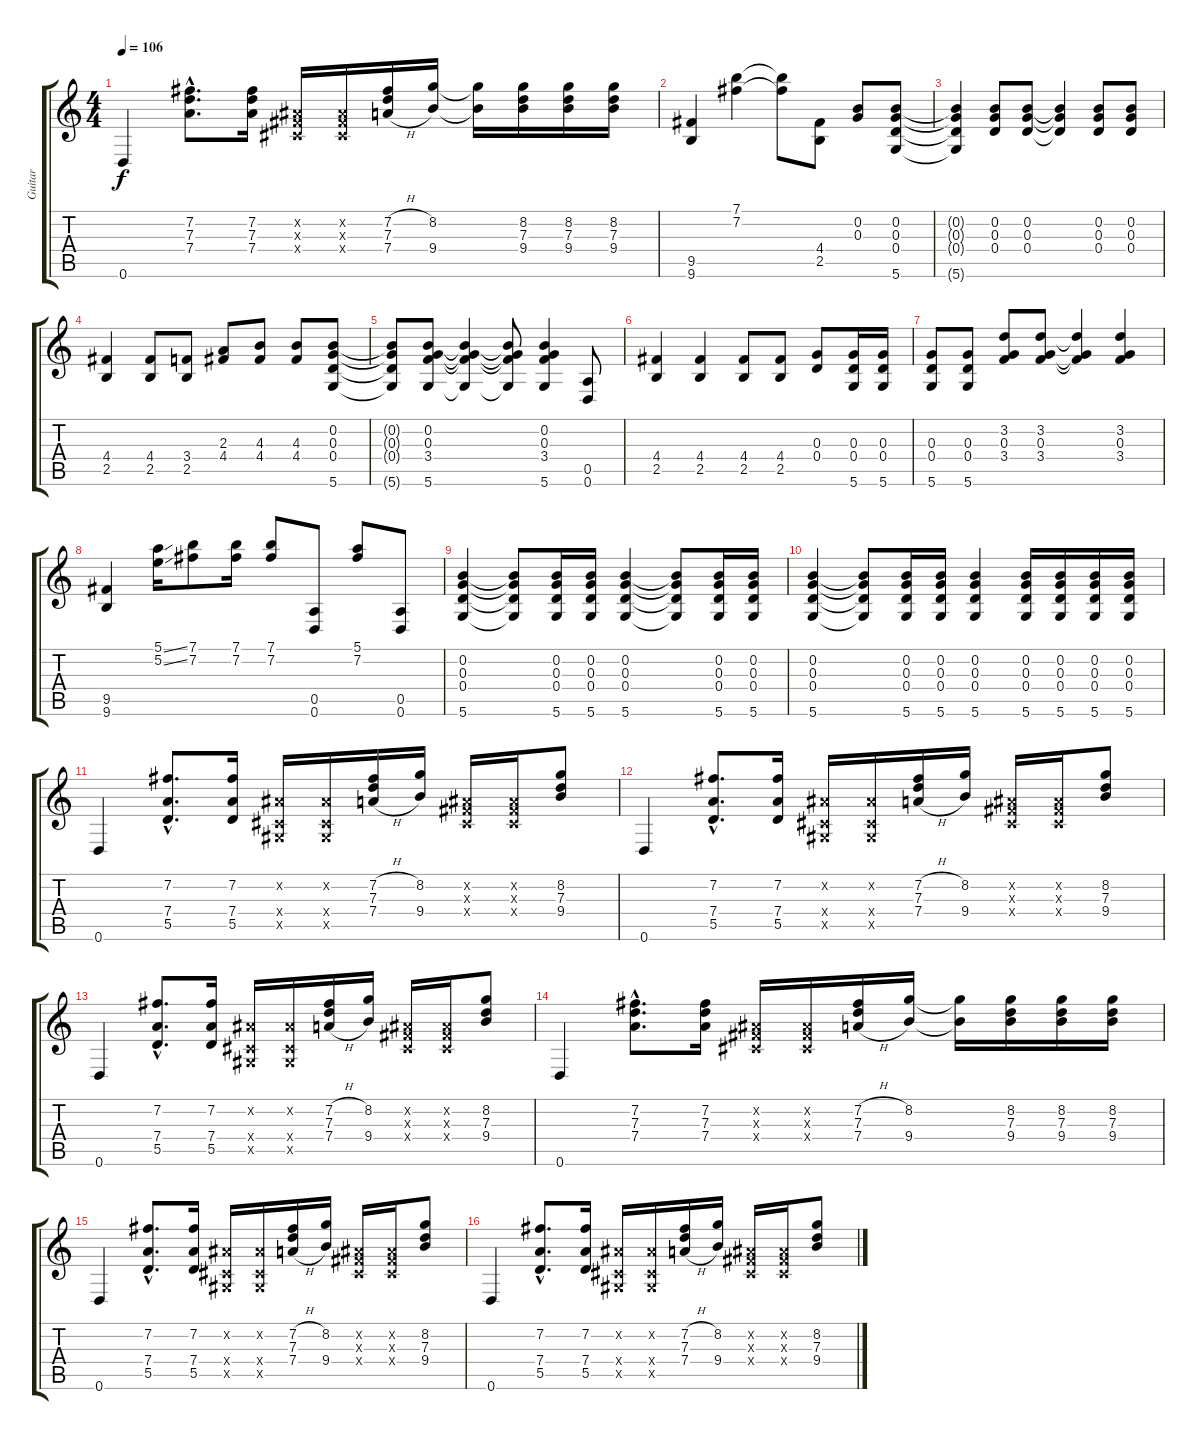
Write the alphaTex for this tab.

\track ("Guitar" "Guitar") {instrument distortionguitar}
\staff {score tabs}
\tuning (E4 B3 G3 D3 A2 D2) {hide}
\ts (4 4)
\tempo 106
\clef g2
\ks c
0.6.4{dy f} (7.2{hac} 7.3{hac} 7.4{hac}).8{d} (7.2 7.3 7.4).16 (-1.2{x} -1.3{x} -1.4{x}).16 (-1.2{x} -1.3{x} -1.4{x}).16 (7.2{h} 7.3 7.4{h}).16 (8.2 9.4).16 (8.2{t} 9.4{t}).16 (8.2 7.3 9.4).16 (8.2 7.3 9.4).16 (8.2 7.3 9.4).16 |
(9.5 9.6).4 (7.1 7.2).4 (7.1{t} 7.2{t}).8 (4.4 2.5).8 (0.2 0.3).8 (0.2 0.3 0.4 5.6).8 |
(0.2{t} 0.3{t} 0.4{t} 5.6{t}).4 (0.2 0.3 0.4).8 (0.2 0.3 0.4).8 (0.2{t} 0.3{t} 0.4{t}).4 (0.2 0.3 0.4).8 (0.2 0.3 0.4).8 |
(4.4 2.5).4 (4.4 2.5).8 (3.4 2.5).8 (2.3 4.4).8 (4.3 4.4).8 (4.3 4.4).8 (0.2 0.3 0.4 5.6).8 |
(0.2{t} 0.3{t} 0.4{t} 5.6{t}).8 (0.2 0.3 3.4 5.6).8 (0.2{t} 0.3{t} 3.4{t} 5.6{t}).4 (0.2{t} 0.3{t} 3.4{t} 5.6{t}).8 (0.2 0.3 3.4 5.6).4 (0.5 0.6).8 |
(4.4 2.5).4 (4.4 2.5).4 (4.4 2.5).8 (4.4 2.5).8 (0.3 0.4).8 (0.3 0.4 5.6).16 (0.3 0.4 5.6).16 |
(0.3 0.4 5.6).8 (0.3 0.4 5.6).8 (3.2 0.3 3.4).8 (3.2 0.3 3.4).8 (3.2{t} 0.3{t} 3.4{t}).4 (3.2 0.3 3.4).4 |
(9.5 9.6).4 (5.1{ss} 5.2{ss}).16 (7.1 7.2).8 (7.1 7.2).16 (7.1 7.2).8 (0.5 0.6).8 (5.1 7.2).8 (0.5 0.6).8 |
(0.2 0.3 0.4 5.6).4 (0.2{t} 0.3{t} 0.4{t} 5.6{t}).8 (0.2 0.3 0.4 5.6).16 (0.2 0.3 0.4 5.6).16 (0.2 0.3 0.4 5.6).4 (0.2{t} 0.3{t} 0.4{t} 5.6{t}).8 (0.2 0.3 0.4 5.6).16 (0.2 0.3 0.4 5.6).16 |
(0.2 0.3 0.4 5.6).4 (0.2{t} 0.3{t} 0.4{t} 5.6{t}).8 (0.2 0.3 0.4 5.6).16 (0.2 0.3 0.4 5.6).16 (0.2 0.3 0.4 5.6).4 (0.2 0.3 0.4 5.6).16 (0.2 0.3 0.4 5.6).16 (0.2 0.3 0.4 5.6).16 (0.2 0.3 0.4 5.6).16 |
0.6.4 (7.2{hac} 7.4{hac} 5.5{hac}).8{d} (7.2 7.4 5.5).16 (-1.2{x} -1.4{x} -1.5{x}).16 (-1.2{x} -1.4{x} -1.5{x}).16 (7.2{h} 7.3 7.4{h}).16 (8.2 9.4).16 (-1.2{x} -1.3{x} -1.4{x}).16 (-1.2{x} -1.3{x} -1.4{x}).16 (8.2 7.3 9.4).8 |
0.6.4 (7.2{hac} 7.4{hac} 5.5{hac}).8{d} (7.2 7.4 5.5).16 (-1.2{x} -1.4{x} -1.5{x}).16 (-1.2{x} -1.4{x} -1.5{x}).16 (7.2{h} 7.3 7.4{h}).16 (8.2 9.4).16 (-1.2{x} -1.3{x} -1.4{x}).16 (-1.2{x} -1.3{x} -1.4{x}).16 (8.2 7.3 9.4).8 |
0.6.4 (7.2{hac} 7.4{hac} 5.5{hac}).8{d} (7.2 7.4 5.5).16 (-1.2{x} -1.4{x} -1.5{x}).16 (-1.2{x} -1.4{x} -1.5{x}).16 (7.2{h} 7.3 7.4{h}).16 (8.2 9.4).16 (-1.2{x} -1.3{x} -1.4{x}).16 (-1.2{x} -1.3{x} -1.4{x}).16 (8.2 7.3 9.4).8 |
0.6.4 (7.2{hac} 7.3{hac} 7.4{hac}).8{d} (7.2 7.3 7.4).16 (-1.2{x} -1.3{x} -1.4{x}).16 (-1.2{x} -1.3{x} -1.4{x}).16 (7.2{h} 7.3 7.4{h}).16 (8.2 9.4).16 (8.2{t} 9.4{t}).16 (8.2 7.3 9.4).16 (8.2 7.3 9.4).16 (8.2 7.3 9.4).16 |
0.6.4 (7.2{hac} 7.4{hac} 5.5{hac}).8{d} (7.2 7.4 5.5).16 (-1.2{x} -1.4{x} -1.5{x}).16 (-1.2{x} -1.4{x} -1.5{x}).16 (7.2{h} 7.3 7.4{h}).16 (8.2 9.4).16 (-1.2{x} -1.3{x} -1.4{x}).16 (-1.2{x} -1.3{x} -1.4{x}).16 (8.2 7.3 9.4).8 |
0.6.4 (7.2{hac} 7.4{hac} 5.5{hac}).8{d} (7.2 7.4 5.5).16 (-1.2{x} -1.4{x} -1.5{x}).16 (-1.2{x} -1.4{x} -1.5{x}).16 (7.2{h} 7.3 7.4{h}).16 (8.2 9.4).16 (-1.2{x} -1.3{x} -1.4{x}).16 (-1.2{x} -1.3{x} -1.4{x}).16 (8.2 7.3 9.4).8
